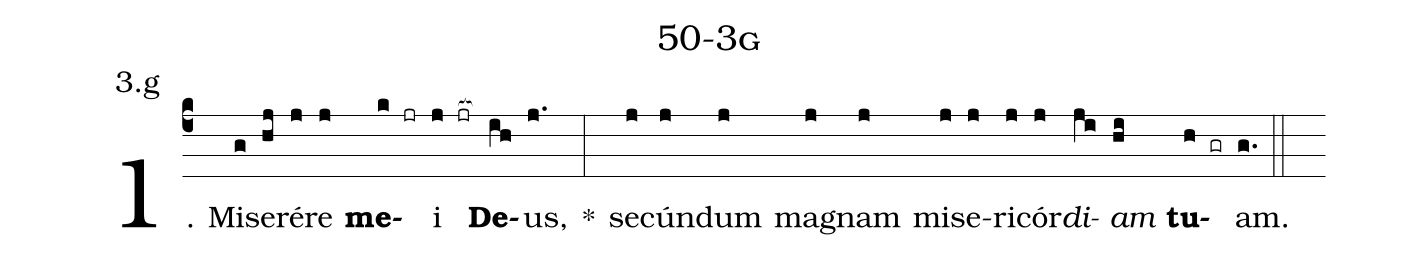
name: 50-3g;
annotation: 3.g;
%%
(c4)1. Mi(g)se(hj)ré(j)re(j) <b>me</b>(k jr)i(j jr[ocb:1{]) <b>De</b>(ih[ocb:0}])us,(j.) *(:) se(j)cún(j)dum(j) ma(j)gnam(j) mi(j)se(j)ri(j)cór(j)<i>di</i>(ji)<i>am</i>(hi) <b>tu</b>(h gr)am.(g.) (::)
